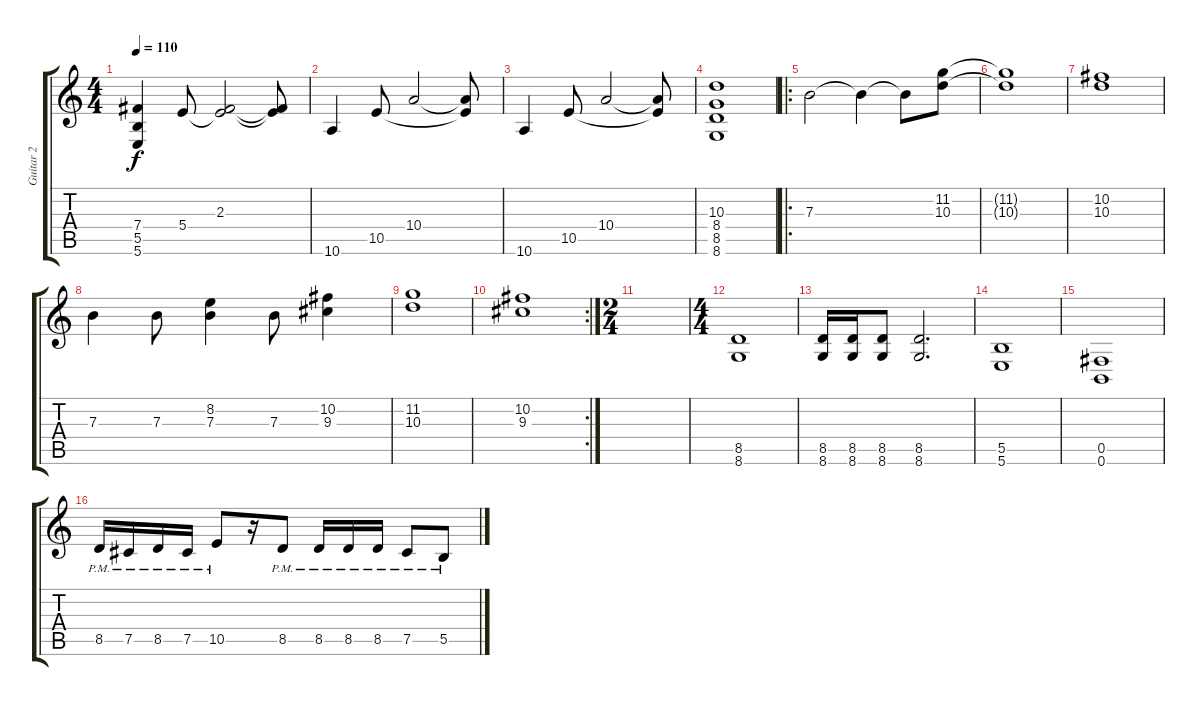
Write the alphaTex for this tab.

\track ("Guitar 2" "Guitar 2") {instrument distortionguitar}
\staff {score tabs}
\tuning (Db4 Ab3 E3 B2 Gb2 B1) {hide}
\ts (4 4)
\tempo 110
\clef g2
\ks c
(7.4 5.5 5.6).4{dy f} 5.4.8 (2.3 5.4{t}).2 (2.3{t} 5.4{t}).8 |
10.6.4 10.5.8 10.4.2 (10.4{t} 10.5{t}).8 |
10.6.4 10.5.8 10.4.2 (10.4{t} 10.5{t}).8 |
(10.3 8.4 8.5 8.6).1 |
\ro
7.3.2 7.3{t}.4 7.3{t}.8 (11.2 10.3).8 |
(11.2{t} 10.3{t}).1 |
(10.2 10.3).1 |
7.3.4 7.3.8 (8.2 7.3).4 7.3.8 (10.2 9.3).4 |
(11.2 10.3).1 |
\rc 2
(10.2 9.3).1 |
\ts (2 4)
|
\ts (4 4)
(8.5 8.6).1 |
(8.5 8.6).16 (8.5 8.6).16 (8.5 8.6).8 (8.5 8.6).2{d} |
(5.5 5.6).1 |
(0.5 0.6).1 |
8.5{pm}.16 7.5{pm}.16 8.5{pm}.16 7.5{pm}.16 10.5{pm}.8 r.16 8.5{pm}.8 8.5{pm}.16 8.5{pm}.16 8.5{pm}.16 7.5{pm}.8 5.5{pm}.8
